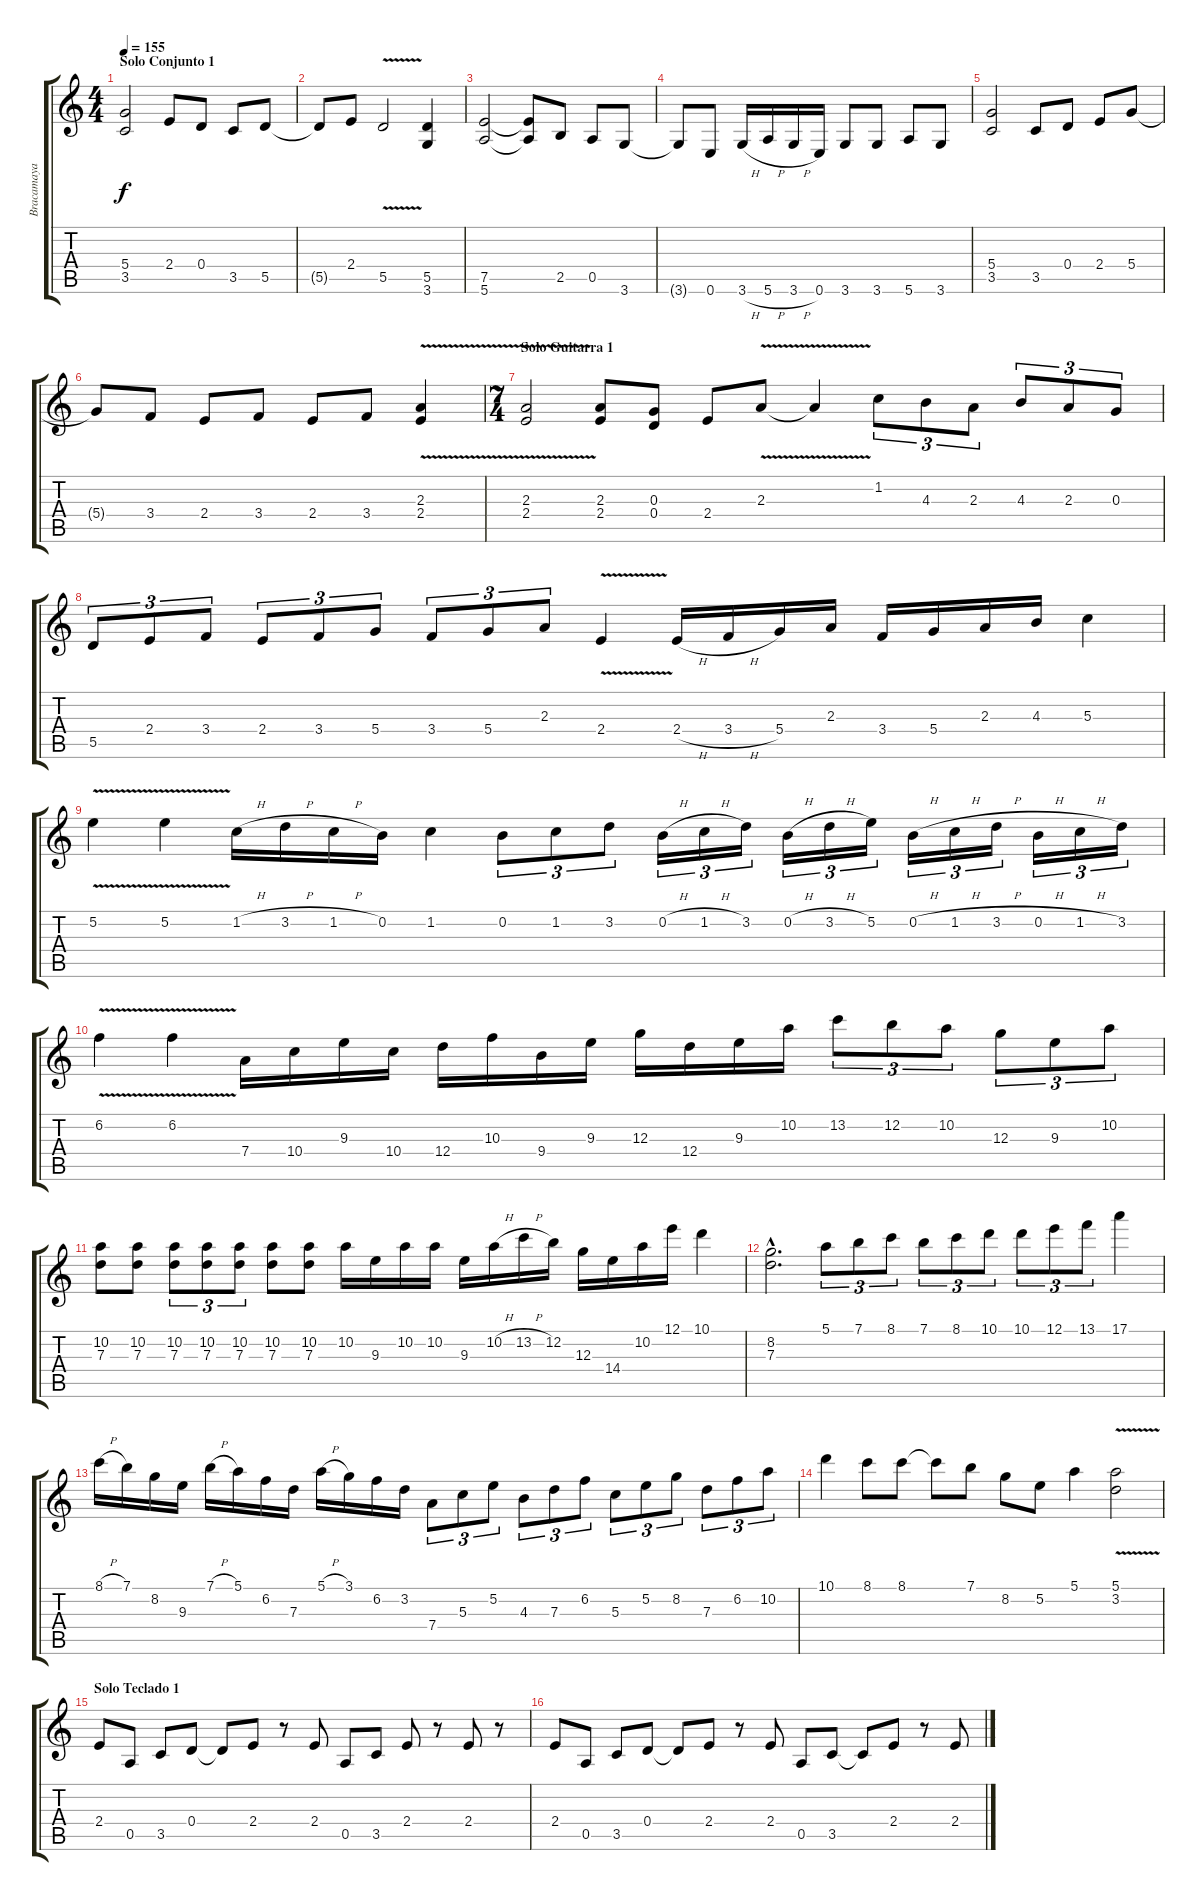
\track ("Bracamaya" "Bracamaya") {instrument distortionguitar}
\staff {score tabs}
\tuning (E4 B3 G3 D3 A2 E2) {hide}
\ts (4 4)
\section ("" "Solo Conjunto 1")
\tempo 155
\clef g2
\ks c
(5.4 3.5).2{dy f} 2.4.8 0.4.8 3.5.8 5.5.8 |
5.5{t}.8 2.4.8 5.5{v}.2 (5.5 3.6).4 |
(7.5 5.6).2 (7.5{t} 5.6{t}).8 2.5.8 0.5.8 3.6.8 |
3.6{t}.8 0.6.8 3.6{h}.16 5.6{h}.16 3.6{h}.16 0.6.16 3.6.8 3.6.8 5.6.8 3.6.8 |
(5.4 3.5).2 3.5.8 0.4.8 2.4.8 5.4.8 |
5.4{t}.8 3.4.8 2.4.8 3.4.8 2.4.8 3.4.8 (2.3{v} 2.4).4 |
\ts (7 4)
\section ("" "Solo Guitarra 1")
(2.3{v} 2.4{v}).2 (2.3 2.4).8 (0.3 0.4).8 2.4.8 2.3{v}.8 2.3{t}.4 1.2.8{tu (3 2)} 4.3.8{tu (3 2)} 2.3.8{tu (3 2)} 4.3.8{tu (3 2)} 2.3.8{tu (3 2)} 0.3.8{tu (3 2)} |
5.5.8{tu (3 2)} 2.4.8{tu (3 2)} 3.4.8{tu (3 2)} 2.4.8{tu (3 2)} 3.4.8{tu (3 2)} 5.4.8{tu (3 2)} 3.4.8{tu (3 2)} 5.4.8{tu (3 2)} 2.3.8{tu (3 2)} 2.4{v}.4 2.4{h}.16 3.4{h}.16 5.4.16 2.3.16 3.4.16 5.4.16 2.3.16 4.3.16 5.3.4 |
5.2{v}.4 5.2{v}.4 1.2{h}.16 3.2{h}.16 1.2{h}.16 0.2.16 1.2.4 0.2.8{tu (3 2)} 1.2.8{tu (3 2)} 3.2.8{tu (3 2)} 0.2{h}.16{tu (3 2)} 1.2{h}.16{tu (3 2)} 3.2.16{tu (3 2)} 0.2{h}.16{tu (3 2)} 3.2{h}.16{tu (3 2)} 5.2.16{tu (3 2)} 0.2{h}.16{tu (3 2)} 1.2{h}.16{tu (3 2)} 3.2{h}.16{tu (3 2)} 0.2{h}.16{tu (3 2)} 1.2{h}.16{tu (3 2)} 3.2.16{tu (3 2)} |
6.2{v}.4 6.2{v}.4 7.4.16 10.4.16 9.3.16 10.4.16 12.4.16 10.3.16 9.4.16 9.3.16 12.3.16 12.4.16 9.3.16 10.2.16 13.2.8{tu (3 2)} 12.2.8{tu (3 2)} 10.2.8{tu (3 2)} 12.3.8{tu (3 2)} 9.3.8{tu (3 2)} 10.2.8{tu (3 2)} |
(10.2 7.3).8 (10.2 7.3).8 (10.2 7.3).8{tu (3 2)} (10.2 7.3).8{tu (3 2)} (10.2 7.3).8{tu (3 2)} (10.2 7.3).8 (10.2 7.3).8 10.2.16 9.3.16 10.2.16 10.2.16 9.3.16 10.2{h}.16 13.2{h}.16 12.2.16 12.3.16 14.4.16 10.2.16 12.1.16 10.1.4 |
(8.2{hac} 7.3{hac}).2{d} 5.1.8{tu (3 2)} 7.1.8{tu (3 2)} 8.1.8{tu (3 2)} 7.1.8{tu (3 2)} 8.1.8{tu (3 2)} 10.1.8{tu (3 2)} 10.1.8{tu (3 2)} 12.1.8{tu (3 2)} 13.1.8{tu (3 2)} 17.1.4 |
8.1{h}.16 7.1.16 8.2.16 9.3.16 7.1{h}.16 5.1.16 6.2.16 7.3.16 5.1{h}.16 3.1.16 6.2.16 3.2.16 7.4.8{tu (3 2)} 5.3.8{tu (3 2)} 5.2.8{tu (3 2)} 4.3.8{tu (3 2)} 7.3.8{tu (3 2)} 6.2.8{tu (3 2)} 5.3.8{tu (3 2)} 5.2.8{tu (3 2)} 8.2.8{tu (3 2)} 7.3.8{tu (3 2)} 6.2.8{tu (3 2)} 10.2.8{tu (3 2)} |
10.1.4 8.1.8 8.1.8 8.1{t}.8 7.1.8 8.2.8 5.2.8 5.1.4 (5.1{v} 3.2{v}).2 |
\section ("" "Solo Teclado 1")
2.4.8 0.5.8 3.5.8 0.4.8 0.4{t}.8 2.4.8 r.8 2.4.8 0.5.8 3.5.8 2.4.8 r.8 2.4.8 r.8 |
2.4.8 0.5.8 3.5.8 0.4.8 0.4{t}.8 2.4.8 r.8 2.4.8 0.5.8 3.5.8 3.5{t}.8 2.4.8 r.8 2.4.8
